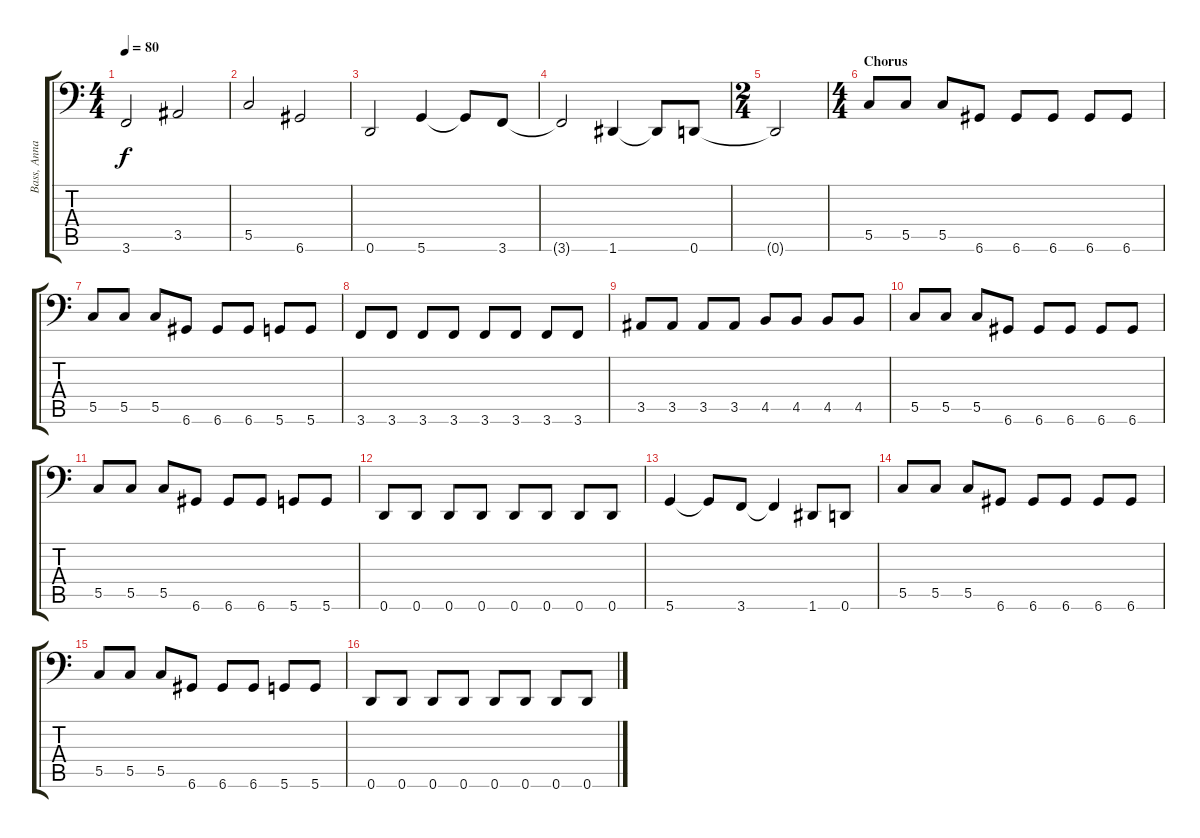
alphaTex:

\track ("Bass, Anna" "Bass, Anna") {instrument fretlessbass}
\staff {score tabs}
\tuning (D3 A2 F2 C2 G1 D1) {hide}
\ts (4 4)
\tempo 80
\clef f4
\ks c
3.6.2{dy f} 3.5.2 |
5.5.2 6.6.2 |
0.6.2 5.6.4 5.6{t}.8 3.6.8 |
3.6{t}.2 1.6.4 1.6{t}.8 0.6.8 |
\ts (2 4)
0.6{t}.2 |
\ts (4 4)
\section ("" "Chorus")
5.5.8 5.5.8 5.5.8 6.6.8 6.6.8 6.6.8 6.6.8 6.6.8 |
5.5.8 5.5.8 5.5.8 6.6.8 6.6.8 6.6.8 5.6.8 5.6.8 |
3.6.8 3.6.8 3.6.8 3.6.8 3.6.8 3.6.8 3.6.8 3.6.8 |
3.5.8 3.5.8 3.5.8 3.5.8 4.5.8 4.5.8 4.5.8 4.5.8 |
5.5.8 5.5.8 5.5.8 6.6.8 6.6.8 6.6.8 6.6.8 6.6.8 |
5.5.8 5.5.8 5.5.8 6.6.8 6.6.8 6.6.8 5.6.8 5.6.8 |
0.6.8 0.6.8 0.6.8 0.6.8 0.6.8 0.6.8 0.6.8 0.6.8 |
5.6.4 5.6{t}.8 3.6.8 3.6{t}.4 1.6.8 0.6.8 |
5.5.8 5.5.8 5.5.8 6.6.8 6.6.8 6.6.8 6.6.8 6.6.8 |
5.5.8 5.5.8 5.5.8 6.6.8 6.6.8 6.6.8 5.6.8 5.6.8 |
0.6.8 0.6.8 0.6.8 0.6.8 0.6.8 0.6.8 0.6.8 0.6.8
